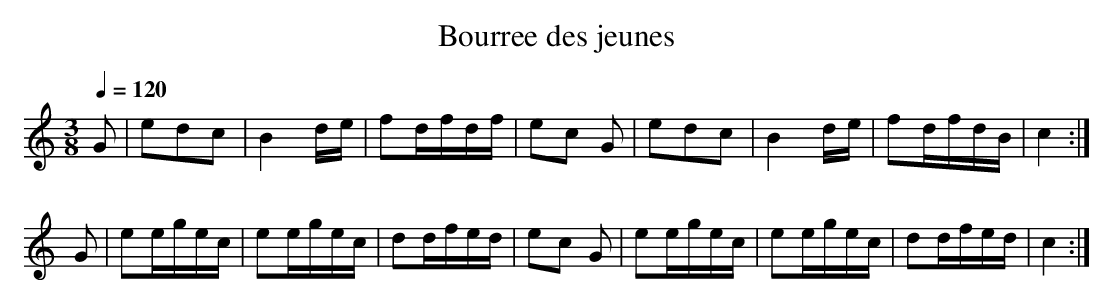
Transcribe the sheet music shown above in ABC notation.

X:1
T:Bourree des jeunes
M:3/8
L:1/16
Q:1/4=120
K:C
G2|e2d2c2|B4  de|f2dfdf|e2c2\
G2|e2d2c2|B4  de|f2dfdB|c4:|
G2|e2egec|e2egec|d2dfed|e2c2\
G2|e2egec|e2egec|d2dfed|c4:|
